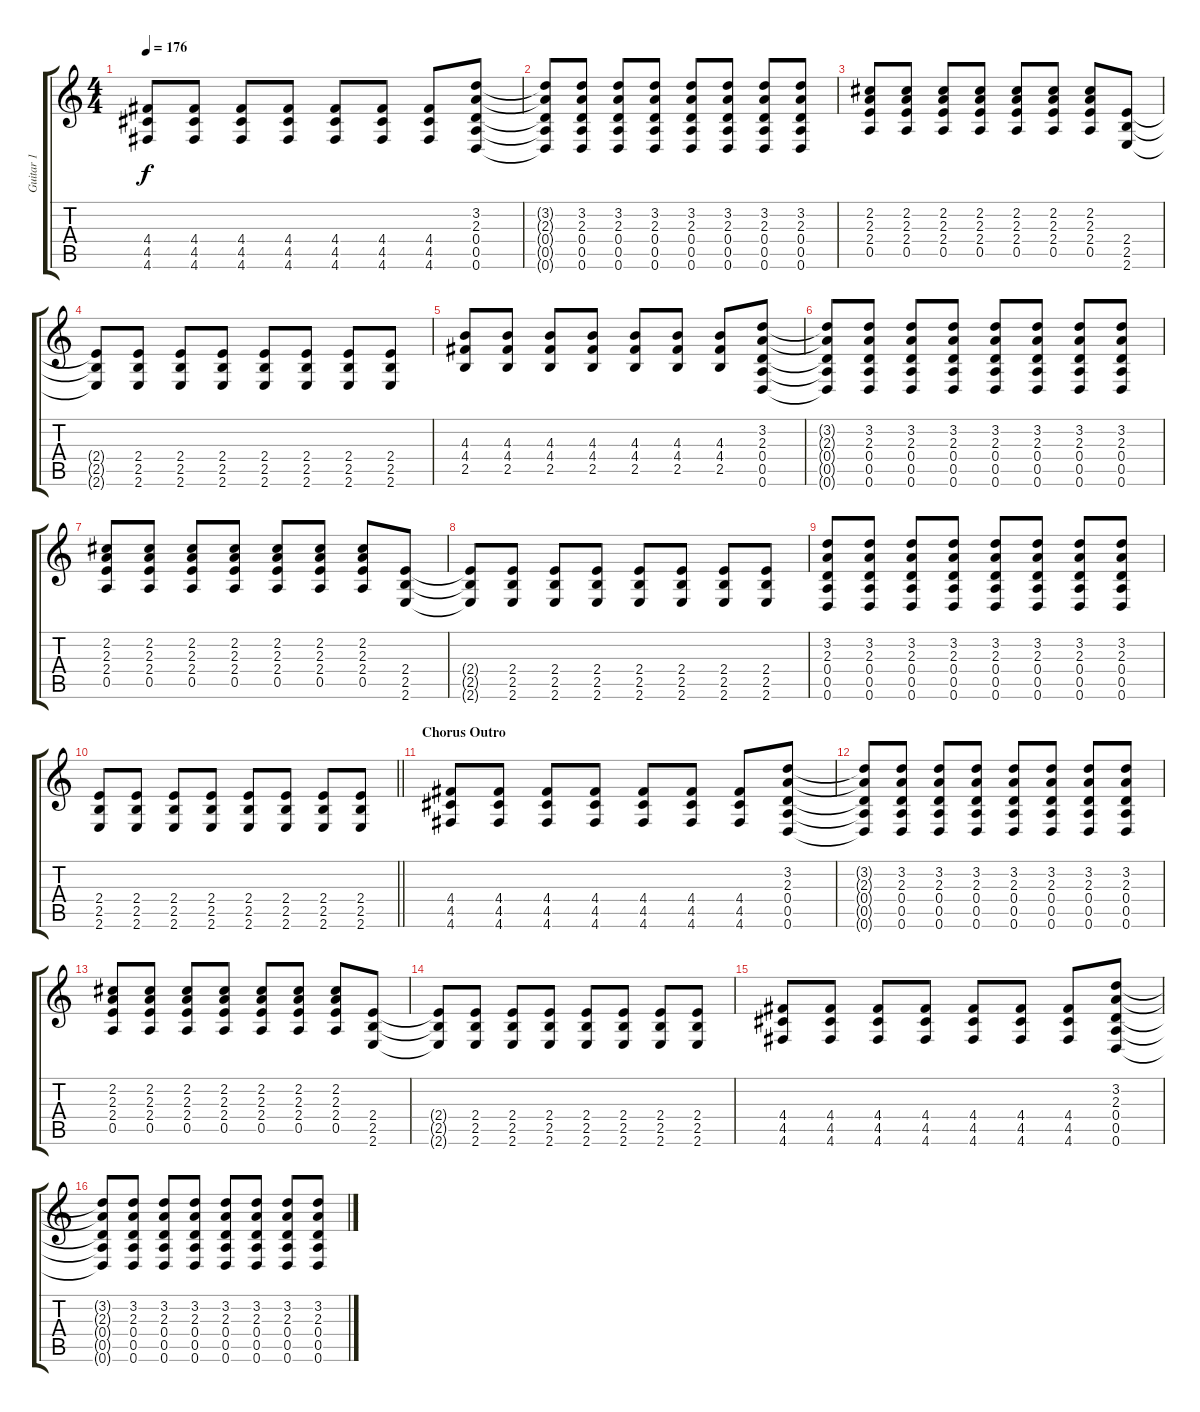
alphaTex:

\track ("Guitar 1" "Guitar 1") {instrument distortionguitar}
\staff {score tabs}
\tuning (E4 B3 G3 D3 A2 D2) {hide}
\ts (4 4)
\tempo 176
\clef g2
\ks c
(4.4 4.5 4.6).8{dy f} (4.4 4.5 4.6).8 (4.4 4.5 4.6).8 (4.4 4.5 4.6).8 (4.4 4.5 4.6).8 (4.4 4.5 4.6).8 (4.4 4.5 4.6).8 (3.2 2.3 0.4 0.5 0.6).8 |
(3.2{t} 2.3{t} 0.4{t} 0.5{t} 0.6{t}).8 (3.2 2.3 0.4 0.5 0.6).8 (3.2 2.3 0.4 0.5 0.6).8 (3.2 2.3 0.4 0.5 0.6).8 (3.2 2.3 0.4 0.5 0.6).8 (3.2 2.3 0.4 0.5 0.6).8 (3.2 2.3 0.4 0.5 0.6).8 (3.2 2.3 0.4 0.5 0.6).8 |
(2.2 2.3 2.4 0.5).8 (2.2 2.3 2.4 0.5).8 (2.2 2.3 2.4 0.5).8 (2.2 2.3 2.4 0.5).8 (2.2 2.3 2.4 0.5).8 (2.2 2.3 2.4 0.5).8 (2.2 2.3 2.4 0.5).8 (2.4 2.5 2.6).8 |
(2.4{t} 2.5{t} 2.6{t}).8 (2.4 2.5 2.6).8 (2.4 2.5 2.6).8 (2.4 2.5 2.6).8 (2.4 2.5 2.6).8 (2.4 2.5 2.6).8 (2.4 2.5 2.6).8 (2.4 2.5 2.6).8 |
(4.3 4.4 2.5).8 (4.3 4.4 2.5).8 (4.3 4.4 2.5).8 (4.3 4.4 2.5).8 (4.3 4.4 2.5).8 (4.3 4.4 2.5).8 (4.3 4.4 2.5).8 (3.2 2.3 0.4 0.5 0.6).8 |
(3.2{t} 2.3{t} 0.4{t} 0.5{t} 0.6{t}).8 (3.2 2.3 0.4 0.5 0.6).8 (3.2 2.3 0.4 0.5 0.6).8 (3.2 2.3 0.4 0.5 0.6).8 (3.2 2.3 0.4 0.5 0.6).8 (3.2 2.3 0.4 0.5 0.6).8 (3.2 2.3 0.4 0.5 0.6).8 (3.2 2.3 0.4 0.5 0.6).8 |
(2.2 2.3 2.4 0.5).8 (2.2 2.3 2.4 0.5).8 (2.2 2.3 2.4 0.5).8 (2.2 2.3 2.4 0.5).8 (2.2 2.3 2.4 0.5).8 (2.2 2.3 2.4 0.5).8 (2.2 2.3 2.4 0.5).8 (2.4 2.5 2.6).8 |
(2.4{t} 2.5{t} 2.6{t}).8 (2.4 2.5 2.6).8 (2.4 2.5 2.6).8 (2.4 2.5 2.6).8 (2.4 2.5 2.6).8 (2.4 2.5 2.6).8 (2.4 2.5 2.6).8 (2.4 2.5 2.6).8 |
(3.2 2.3 0.4 0.5 0.6).8 (3.2 2.3 0.4 0.5 0.6).8 (3.2 2.3 0.4 0.5 0.6).8 (3.2 2.3 0.4 0.5 0.6).8 (3.2 2.3 0.4 0.5 0.6).8 (3.2 2.3 0.4 0.5 0.6).8 (3.2 2.3 0.4 0.5 0.6).8 (3.2 2.3 0.4 0.5 0.6).8 |
\barLineRight lightlight
(2.4 2.5 2.6).8 (2.4 2.5 2.6).8 (2.4 2.5 2.6).8 (2.4 2.5 2.6).8 (2.4 2.5 2.6).8 (2.4 2.5 2.6).8 (2.4 2.5 2.6).8 (2.4 2.5 2.6).8 |
\section ("" "Chorus Outro")
(4.4 4.5 4.6).8 (4.4 4.5 4.6).8 (4.4 4.5 4.6).8 (4.4 4.5 4.6).8 (4.4 4.5 4.6).8 (4.4 4.5 4.6).8 (4.4 4.5 4.6).8 (3.2 2.3 0.4 0.5 0.6).8 |
(3.2{t} 2.3{t} 0.4{t} 0.5{t} 0.6{t}).8 (3.2 2.3 0.4 0.5 0.6).8 (3.2 2.3 0.4 0.5 0.6).8 (3.2 2.3 0.4 0.5 0.6).8 (3.2 2.3 0.4 0.5 0.6).8 (3.2 2.3 0.4 0.5 0.6).8 (3.2 2.3 0.4 0.5 0.6).8 (3.2 2.3 0.4 0.5 0.6).8 |
(2.2 2.3 2.4 0.5).8 (2.2 2.3 2.4 0.5).8 (2.2 2.3 2.4 0.5).8 (2.2 2.3 2.4 0.5).8 (2.2 2.3 2.4 0.5).8 (2.2 2.3 2.4 0.5).8 (2.2 2.3 2.4 0.5).8 (2.4 2.5 2.6).8 |
(2.4{t} 2.5{t} 2.6{t}).8 (2.4 2.5 2.6).8 (2.4 2.5 2.6).8 (2.4 2.5 2.6).8 (2.4 2.5 2.6).8 (2.4 2.5 2.6).8 (2.4 2.5 2.6).8 (2.4 2.5 2.6).8 |
(4.4 4.5 4.6).8 (4.4 4.5 4.6).8 (4.4 4.5 4.6).8 (4.4 4.5 4.6).8 (4.4 4.5 4.6).8 (4.4 4.5 4.6).8 (4.4 4.5 4.6).8 (3.2 2.3 0.4 0.5 0.6).8 |
(3.2{t} 2.3{t} 0.4{t} 0.5{t} 0.6{t}).8 (3.2 2.3 0.4 0.5 0.6).8 (3.2 2.3 0.4 0.5 0.6).8 (3.2 2.3 0.4 0.5 0.6).8 (3.2 2.3 0.4 0.5 0.6).8 (3.2 2.3 0.4 0.5 0.6).8 (3.2 2.3 0.4 0.5 0.6).8 (3.2 2.3 0.4 0.5 0.6).8
